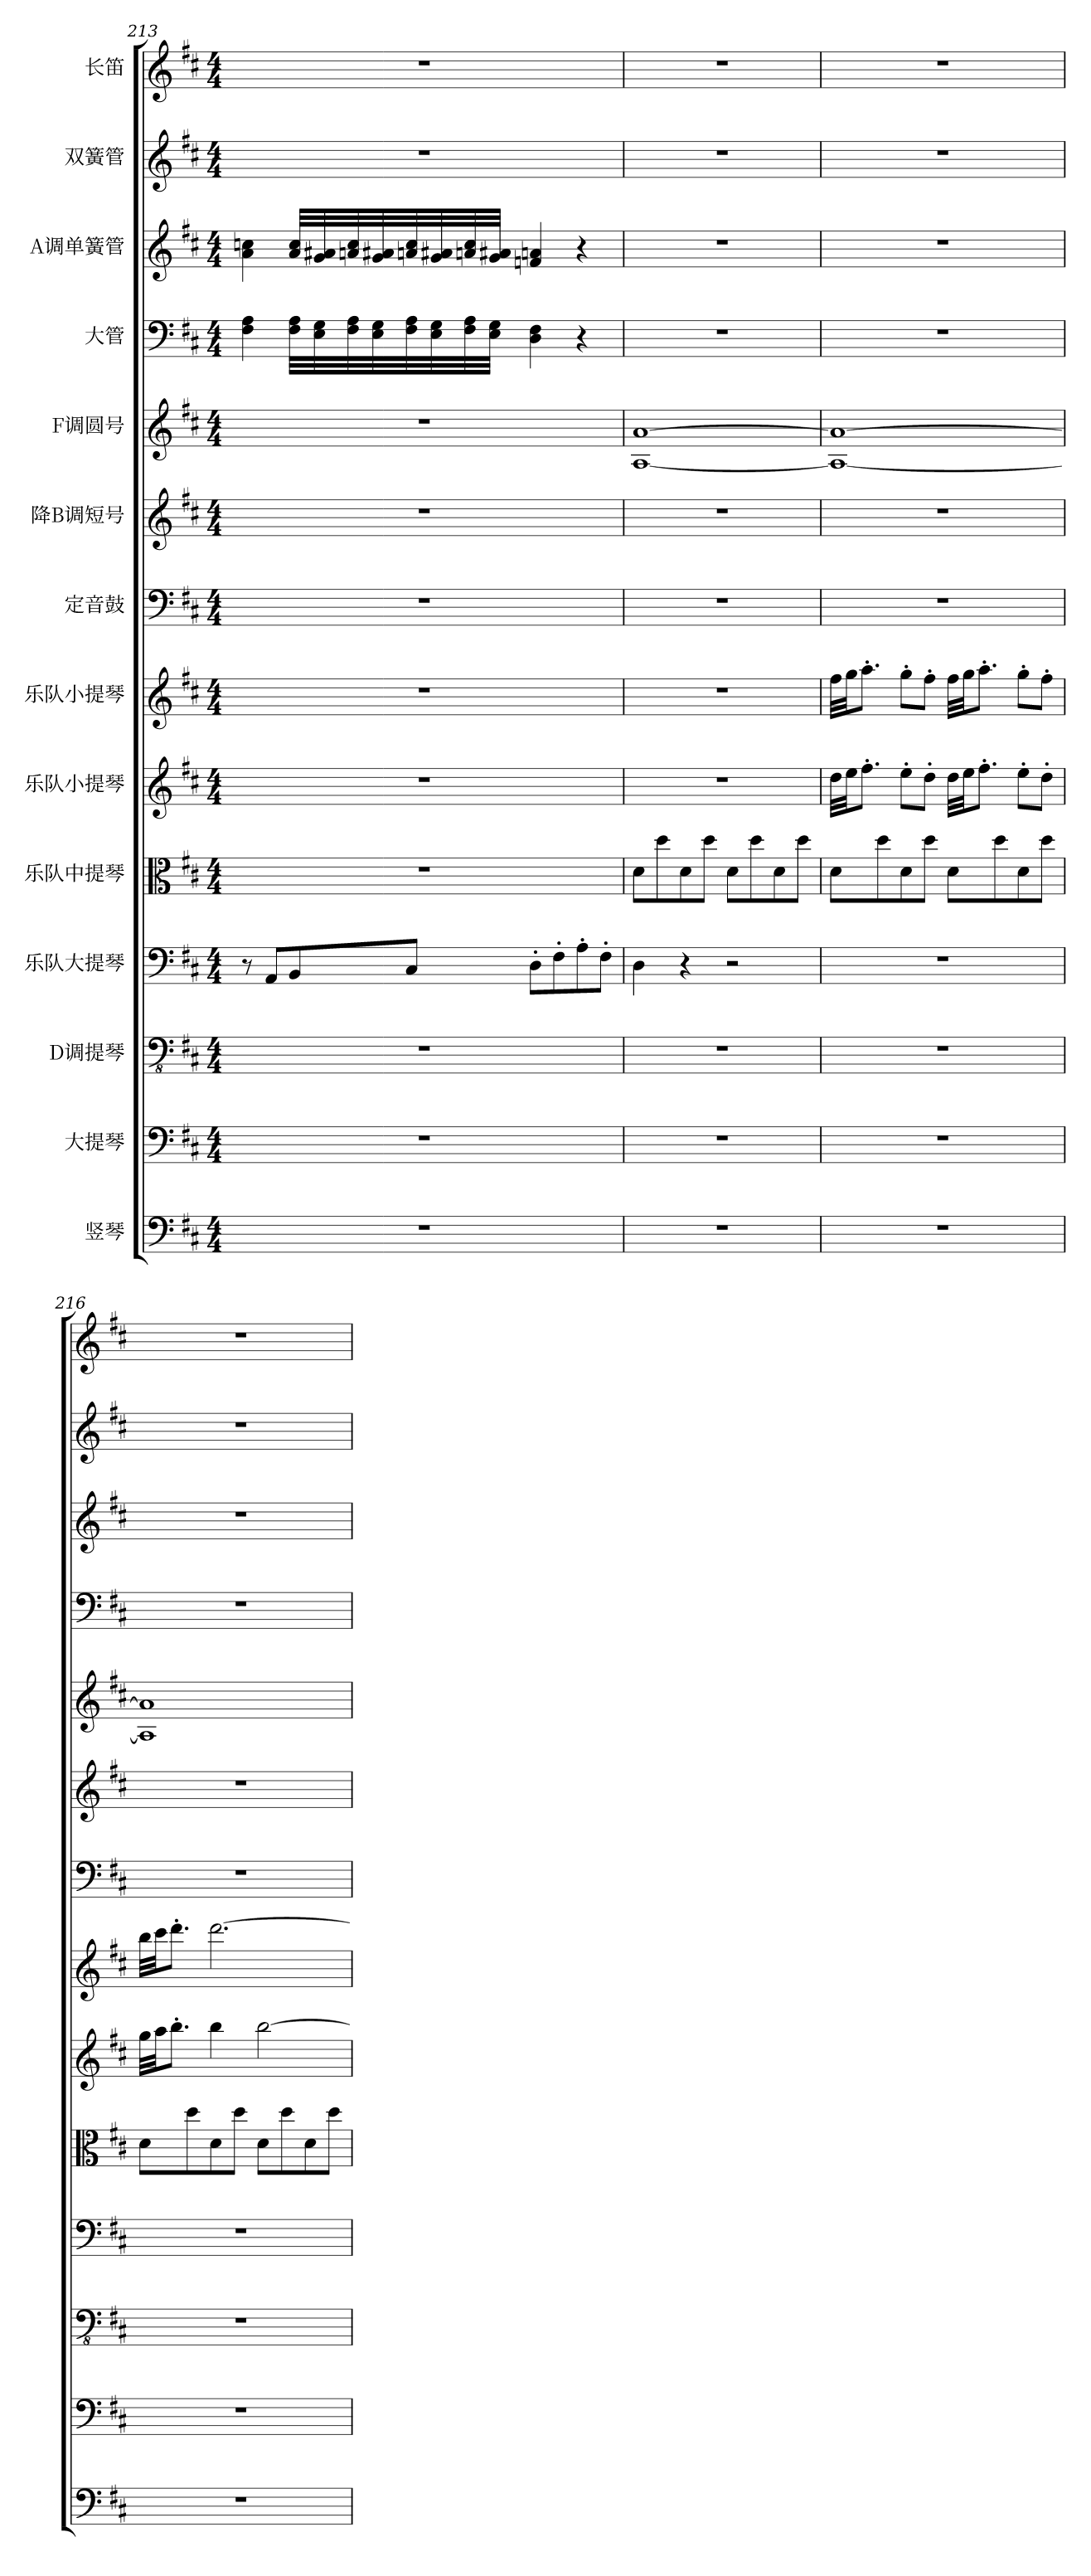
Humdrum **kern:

**kern	**kern	**kern	**kern	**kern	**kern	**kern	**kern	**kern	**kern	**kern	**kern	**kern	**kern
*part14	*part13	*part12	*part11	*part10	*part9	*part8	*part7	*part6	*part5	*part4	*part3	*part2	*part1
*staff14	*staff13	*staff12	*staff11	*staff10	*staff9	*staff8	*staff7	*staff6	*staff5	*staff4	*staff3	*staff2	*staff1
*I"竖琴	*I"大提琴	*I"D调提琴	*I"乐队大提琴	*I"乐队中提琴	*I"乐队小提琴	*I"乐队小提琴	*I"定音鼓	*I"降B调短号	*I"F调圆号	*I"大管	*I"A调单簧管	*I"双簧管	*I"长笛
*clefF4	*clefF4	*clefFv4	*clefF4	*clefC3	*clefG2	*clefG2	*clefF4	*clefG2	*clefG2	*clefF4	*clefG2	*clefG2	*clefG2
*	*	*ITrd7c12	*	*	*	*	*	*ITrd1c2	*ITrd4c7	*	*ITrd2c3	*	*
*k[f#c#]	*k[f#c#]	*k[f#c#]	*k[f#c#]	*k[f#c#]	*k[f#c#]	*k[f#c#]	*k[f#c#]	*k[]	*k[f#]	*k[f#c#]	*k[f#c#g#d#a#]	*k[f#c#]	*k[f#c#]
*M4/4	*M4/4	*M4/4	*M4/4	*M4/4	*M4/4	*M4/4	*M4/4	*M4/4	*M4/4	*M4/4	*M4/4	*M4/4	*M4/4
*MM174	*MM174	*MM174	*MM174	*MM174	*MM174	*MM174	*MM174	*MM174	*MM174	*MM174	*MM174	*MM174	*MM174
=213	=213	=213	=213	=213	=213	=213	=213	=213	=213	=213	=213	=213	=213
1r	1r	1r	8r	1r	1r	1r	1r	1r	1r	4F#\ 4A\	4f#\ 4an\	1r	1r
.	.	.	8AA/L	.	.	.	.	.	.	.	.	.	.
.	.	.	8BB/	.	.	.	.	.	.	32F#\ 32A\LLL	32f#/ 32a/LLL	.	.
.	.	.	.	.	.	.	.	.	.	32E\ 32G\	32e/ 32f##X/	.	.
.	.	.	.	.	.	.	.	.	.	32F#\ 32A\	32f#X/ 32a/	.	.
.	.	.	.	.	.	.	.	.	.	32E\ 32G\	32e/ 32f##X/	.	.
.	.	.	8C#/J	.	.	.	.	.	.	32F#\ 32A\	32f#X/ 32a/	.	.
.	.	.	.	.	.	.	.	.	.	32E\ 32G\	32e/ 32f##X/	.	.
.	.	.	.	.	.	.	.	.	.	32F#\ 32A\	32f#X/ 32a/	.	.
.	.	.	.	.	.	.	.	.	.	32E\ 32G\JJJ	32e/ 32f##X/JJJ	.	.
.	.	.	8D'\L	.	.	.	.	.	.	4D\ 4F#\	4dn/ 4f#X/	.	.
.	.	.	8F#'\	.	.	.	.	.	.	.	.	.	.
.	.	.	8A'\	.	.	.	.	.	.	4r	4r	.	.
.	.	.	8F#'\J	.	.	.	.	.	.	.	.	.	.
!!LO:PB:g=z
=214	=214	=214	=214	=214	=214	=214	=214	=214	=214	=214	=214	=214	=214
1r	1r	1r	4D\	8d\L	1r	1r	1r	1r	[1D [1d	1r	1r	1r	1r
.	.	.	.	8dd\	.	.	.	.	.	.	.	.	.
.	.	.	4r	8d\	.	.	.	.	.	.	.	.	.
.	.	.	.	8dd\J	.	.	.	.	.	.	.	.	.
.	.	.	2r	8d\L	.	.	.	.	.	.	.	.	.
.	.	.	.	8dd\	.	.	.	.	.	.	.	.	.
.	.	.	.	8d\	.	.	.	.	.	.	.	.	.
.	.	.	.	8dd\J	.	.	.	.	.	.	.	.	.
=215	=215	=215	=215	=215	=215	=215	=215	=215	=215	=215	=215	=215	=215
1r	1r	1r	1r	8d\L	32dd\LLL	32ff#\LLL	1r	1r	1D_ 1d_	1r	1r	1r	1r
.	.	.	.	.	32ee\JJ	32gg\JJ	.	.	.	.	.	.	.
.	.	.	.	.	8.ff#'\J	8.aa'\J	.	.	.	.	.	.	.
.	.	.	.	8dd\	.	.	.	.	.	.	.	.	.
.	.	.	.	8d\	8ee'\L	8gg'\L	.	.	.	.	.	.	.
.	.	.	.	8dd\J	8dd'\J	8ff#'\J	.	.	.	.	.	.	.
.	.	.	.	8d\L	32dd\LLL	32ff#\LLL	.	.	.	.	.	.	.
.	.	.	.	.	32ee\JJ	32gg\JJ	.	.	.	.	.	.	.
.	.	.	.	.	8.ff#'\J	8.aa'\J	.	.	.	.	.	.	.
.	.	.	.	8dd\	.	.	.	.	.	.	.	.	.
.	.	.	.	8d\	8ee'\L	8gg'\L	.	.	.	.	.	.	.
.	.	.	.	8dd\J	8dd'\J	8ff#'\J	.	.	.	.	.	.	.
=216	=216	=216	=216	=216	=216	=216	=216	=216	=216	=216	=216	=216	=216
1r	1r	1r	1r	8d\L	32gg\LLL	32bb\LLL	1r	1r	1D] 1d]	1r	1r	1r	1r
.	.	.	.	.	32aa\JJ	32ccc#\JJ	.	.	.	.	.	.	.
.	.	.	.	.	8.bb'\J	8.ddd'\J	.	.	.	.	.	.	.
.	.	.	.	8dd\	.	.	.	.	.	.	.	.	.
.	.	.	.	8d\	4bb\	[2.ddd\	.	.	.	.	.	.	.
.	.	.	.	8dd\J	.	.	.	.	.	.	.	.	.
.	.	.	.	8d\L	[2bb\	.	.	.	.	.	.	.	.
.	.	.	.	8dd\	.	.	.	.	.	.	.	.	.
.	.	.	.	8d\	.	.	.	.	.	.	.	.	.
.	.	.	.	8dd\J	.	.	.	.	.	.	.	.	.
=	=	=	=	=	=	=	=	=	=	=	=	=	=
*-	*-	*-	*-	*-	*-	*-	*-	*-	*-	*-	*-	*-	*-
